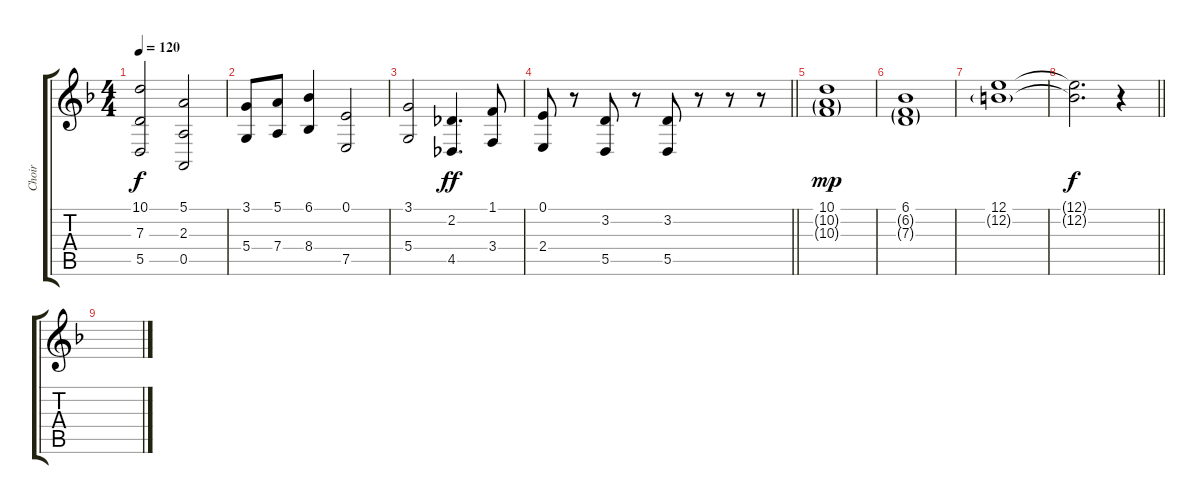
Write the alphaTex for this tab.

\track ("Choir" "Choir") {instrument pad4choir}
\staff {score tabs}
\tuning (E4 B3 G3 D3 A2 E2) {hide}
\ts (4 4)
\tempo 120
\clef g2
\ks dminor
(10.1 7.3 5.5).2{dy f} (5.1 2.3 0.5).2 |
(3.1 5.4).8 (5.1 7.4).8 (6.1 8.4).4 (0.1 7.5).2 |
(3.1 5.4).2 (2.2 4.5).4{d dy ff} (1.1 3.4).8 |
\barLineRight lightlight
(0.1 2.4).8 r.8 (3.2 5.5).8 r.8 (3.2 5.5).8 r.8 r.8 r.8 |
\section ("" "")
(10.1 10.2{g} 10.3{g}).1{dy mp} |
(6.1 6.2{g} 7.3{g}).1 |
(12.1 12.2{g}).1 |
\barLineRight lightlight
(12.1{t} 12.2{t}).2{d dy f} r.4 |
\section ("" "")
